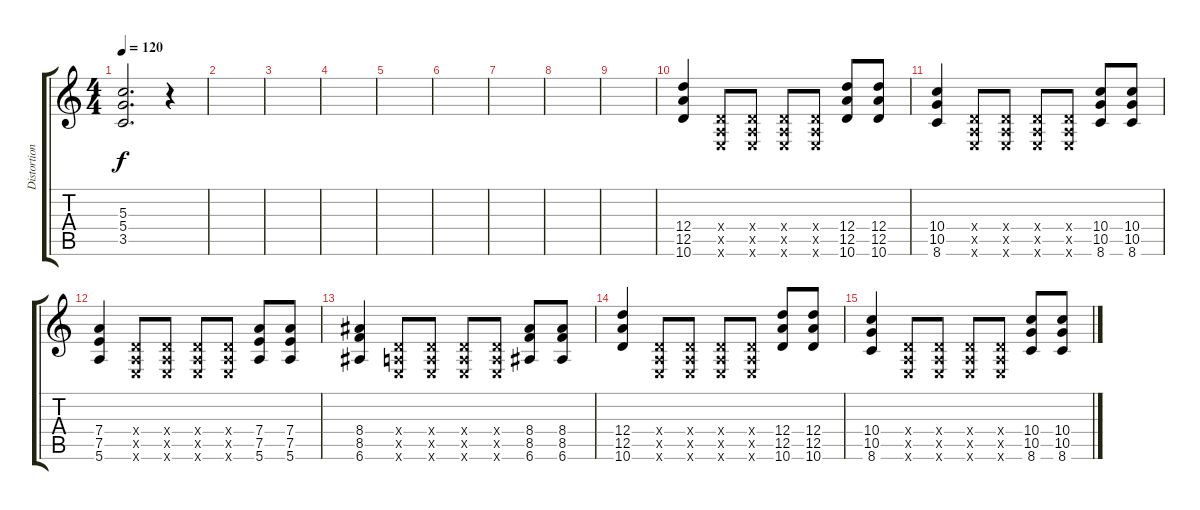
\track ("Distortion Guitar" "Distortion") {instrument distortionguitar}
\staff {score tabs}
\tuning (E4 B3 G3 D3 A2 E2) {hide}
\ts (4 4)
\tempo 120
\clef g2
\ks c
(5.3 5.4 3.5).2{d dy f} r.4 |
|
|
|
|
|
|
|
|
(12.4 12.5 10.6).4 (0.4{x} 0.5{x} 0.6{x}).8 (0.4{x} 0.5{x} 0.6{x}).8 (0.4{x} 0.5{x} 0.6{x}).8 (0.4{x} 0.5{x} 0.6{x}).8 (12.4 12.5 10.6).8 (12.4 12.5 10.6).8 |
(10.4 10.5 8.6).4 (0.4{x} 0.5{x} 0.6{x}).8 (0.4{x} 0.5{x} 0.6{x}).8 (0.4{x} 0.5{x} 0.6{x}).8 (0.4{x} 0.5{x} 0.6{x}).8 (10.4 10.5 8.6).8 (10.4 10.5 8.6).8 |
(7.4 7.5 5.6).4 (0.4{x} 0.5{x} 0.6{x}).8 (0.4{x} 0.5{x} 0.6{x}).8 (0.4{x} 0.5{x} 0.6{x}).8 (0.4{x} 0.5{x} 0.6{x}).8 (7.4 7.5 5.6).8 (7.4 7.5 5.6).8 |
(8.4 8.5 6.6).4 (0.4{x} 0.5{x} 0.6{x}).8 (0.4{x} 0.5{x} 0.6{x}).8 (0.4{x} 0.5{x} 0.6{x}).8 (0.4{x} 0.5{x} 0.6{x}).8 (8.4 8.5 6.6).8 (8.4 8.5 6.6).8 |
(12.4 12.5 10.6).4 (0.4{x} 0.5{x} 0.6{x}).8 (0.4{x} 0.5{x} 0.6{x}).8 (0.4{x} 0.5{x} 0.6{x}).8 (0.4{x} 0.5{x} 0.6{x}).8 (12.4 12.5 10.6).8 (12.4 12.5 10.6).8 |
(10.4 10.5 8.6).4 (0.4{x} 0.5{x} 0.6{x}).8 (0.4{x} 0.5{x} 0.6{x}).8 (0.4{x} 0.5{x} 0.6{x}).8 (0.4{x} 0.5{x} 0.6{x}).8 (10.4 10.5 8.6).8 (10.4 10.5 8.6).8
